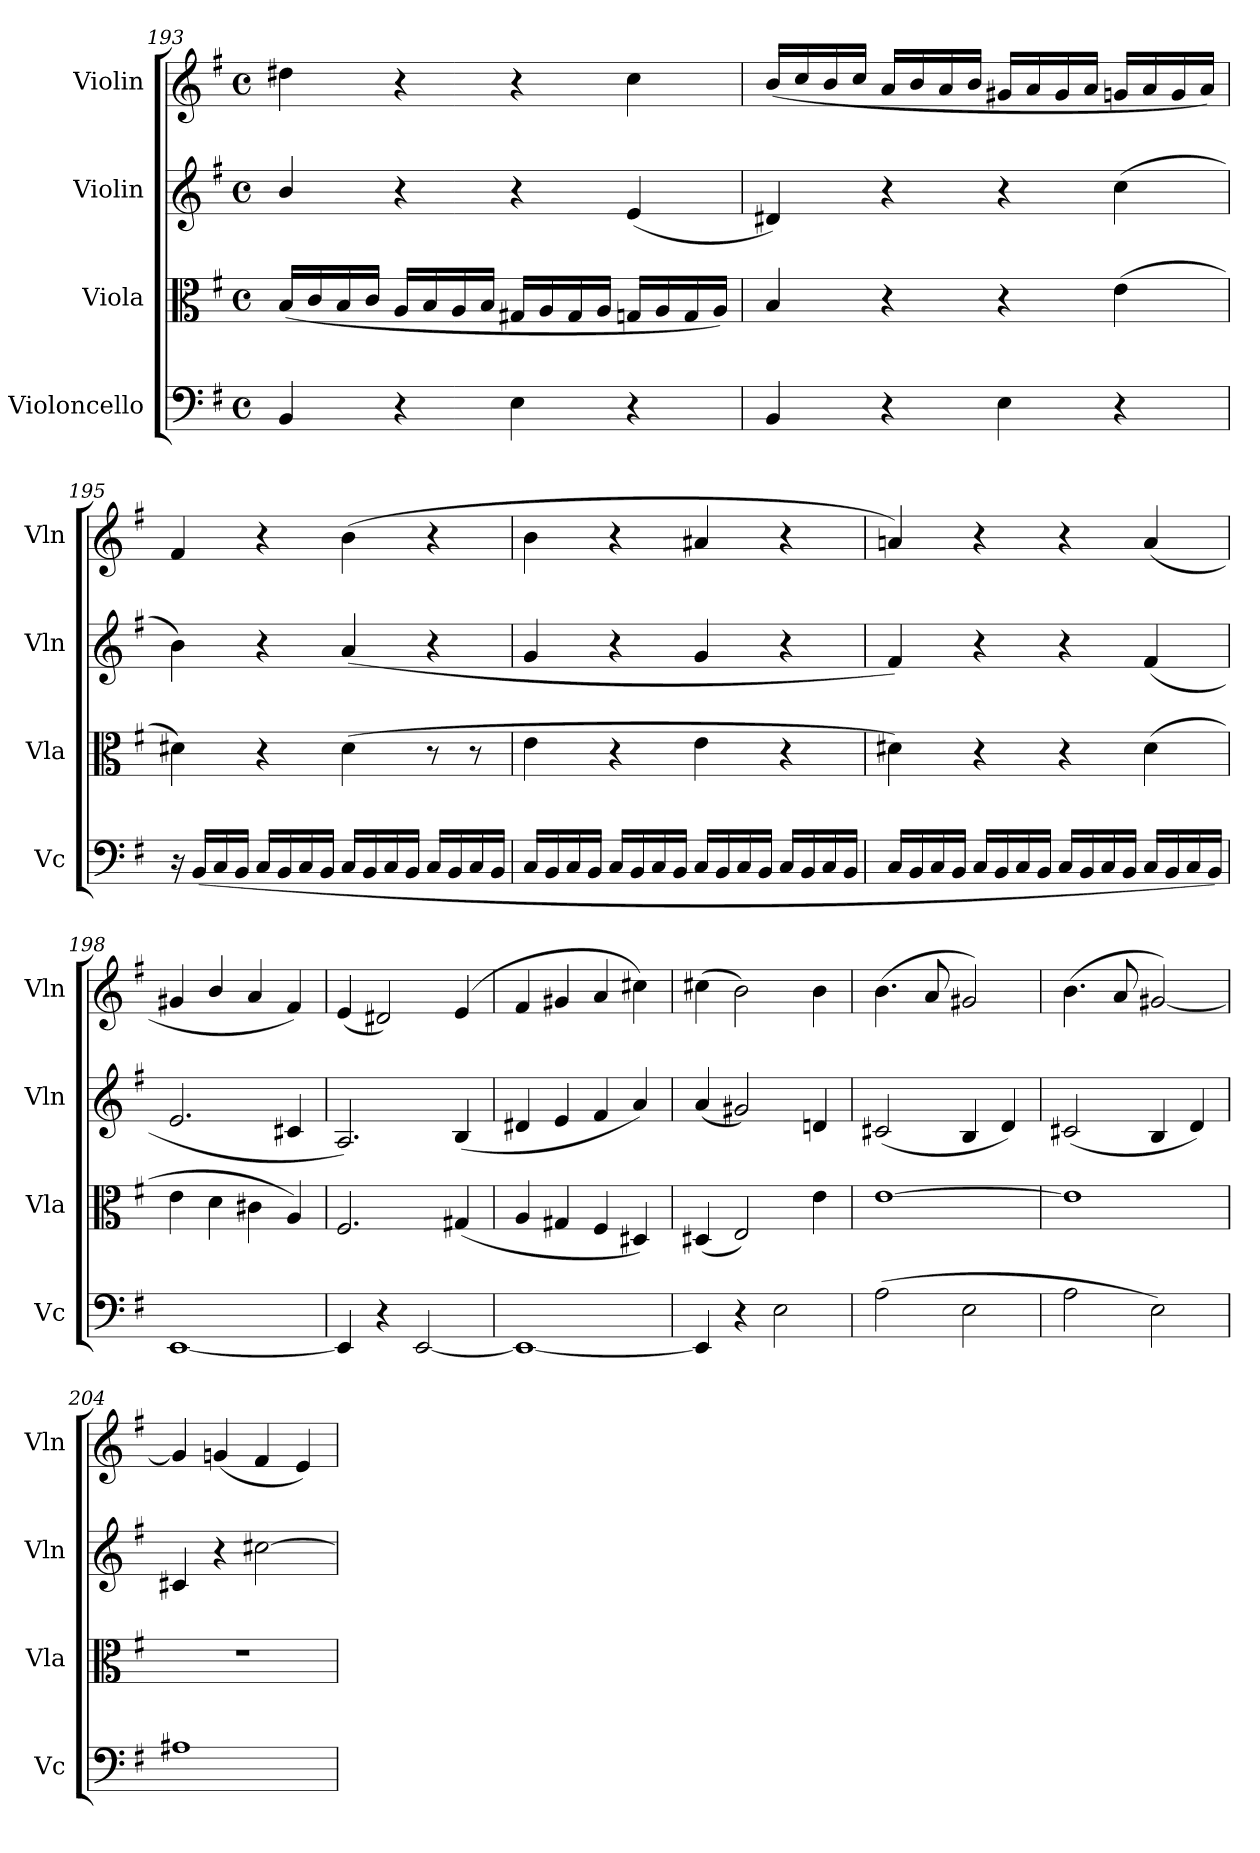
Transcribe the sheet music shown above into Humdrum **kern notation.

**kern	**kern	**kern	**kern
*part4	*part3	*part2	*part1
*staff4	*staff3	*staff2	*staff1
*I"Violoncello	*I"Viola	*I"Violin	*I"Violin
*I'Vc	*I'Vla	*I'Vln	*I'Vln
*clefF4	*clefC3	*clefG2	*clefG2
*k[f#]	*k[f#]	*k[f#]	*k[f#]
*M4/4	*M4/4	*M4/4	*M4/4
*met(c)	*met(c)	*met(c)	*met(c)
=193	=193	=193	=193
4BB/	(16B/LL	4b/	4dd#X\
.	16c/	.	.
.	16B/	.	.
.	16c/JJ	.	.
4r	16A/LL	4r	4r
.	16B/	.	.
.	16A/	.	.
.	16B/JJ	.	.
4E\	16G#X/LL	4r	4r
.	16A/	.	.
.	16G#/	.	.
.	16A/JJ	.	.
4r	16Gn/LL	(4e/	4cc\
.	16A/	.	.
.	16G/	.	.
.	16A/JJ)	.	.
=194	=194	=194	=194
4BB/	4B/	4d#X/)	(16b/LL
.	.	.	16cc/
.	.	.	16b/
.	.	.	16cc/JJ
4r	4r	4r	16a/LL
.	.	.	16b/
.	.	.	16a/
.	.	.	16b/JJ
4E\	4r	4r	16g#X/LL
.	.	.	16a/
.	.	.	16g#/
.	.	.	16a/JJ
4r	(4e\	(4cc\	16gn/LL
.	.	.	16a/
.	.	.	16g/
.	.	.	16a/JJ)
!!LO:LB:g=z
=195	=195	=195	=195
16r	4d#X\)	4b\)	4f#/
(16BB/LL	.	.	.
16C/	.	.	.
16BB/JJ	.	.	.
16C/LL	4r	4r	4r
16BB/	.	.	.
16C/	.	.	.
16BB/JJ	.	.	.
16C/LL	(4d#\	(4a/	(4b\
16BB/	.	.	.
16C/	.	.	.
16BB/JJ	.	.	.
16C/LL	8r	4r	4r
16BB/	.	.	.
16C/	8r	.	.
16BB/JJ	.	.	.
=196	=196	=196	=196
16C/LL	4e\	4g/	4b\
16BB/	.	.	.
16C/	.	.	.
16BB/JJ	.	.	.
16C/LL	4r	4r	4r
16BB/	.	.	.
16C/	.	.	.
16BB/JJ	.	.	.
16C/LL	4e\	4g/	4a#X/
16BB/	.	.	.
16C/	.	.	.
16BB/JJ	.	.	.
16C/LL	4r	4r	4r
16BB/	.	.	.
16C/	.	.	.
16BB/JJ	.	.	.
=197	=197	=197	=197
16C/LL	4d#X\)	4f#/)	4an/)
16BB/	.	.	.
16C/	.	.	.
16BB/JJ	.	.	.
16C/LL	4r	4r	4r
16BB/	.	.	.
16C/	.	.	.
16BB/JJ	.	.	.
16C/LL	4r	4r	4r
16BB/	.	.	.
16C/	.	.	.
16BB/JJ	.	.	.
16C/LL	(4d#\	(4f#/	(4a/
16BB/	.	.	.
16C/	.	.	.
16BB/JJ)	.	.	.
=198	=198	=198	=198
[1EE	4e\	2.e/	4g#X/
.	4d\	.	4b/
.	4c#X\	.	4a/
.	4A/)	4c#X/	4f#/)
=199	=199	=199	=199
4EE/]	2.F#/	2.A/)	(4e/
4r	.	.	2d#X/)
[2EE/	.	.	.
.	(4G#X/	(4B/	(>4e/
=200	=200	=200	=200
1EE_	4A/	4d#X/	4f#/
.	4G#X/	4e/	4g#X/
.	4F#/	4f#/	4a/
.	4D#X/)	4a/)	4cc#X\)
=201	=201	=201	=201
4EE/]	(4D#X/	(4a/	(4cc#X\
4r	2E/)	2g#X/)	2b\)
2E\	.	.	.
.	4e\	4dn/	4b\
=202	=202	=202	=202
(2A\	[1e	(2c#X/	(4.b\
.	.	.	8a/
2E\	.	4B/	2g#X/)
.	.	4d/)	.
=203	=203	=203	=203
2A\	1e]	(2c#X/	(4.b\
.	.	.	8a/
2E\)	.	4B/	[2g#X/)
.	.	4d/)	.
!!LO:LB:g=z
=204	=204	=204	=204
1A#X	1r	4c#X/	4g#/]
.	.	4r	(4gn/
.	.	[2cc#X\	4f#/
.	.	.	4e/)
=	=	=	=
*-	*-	*-	*-
